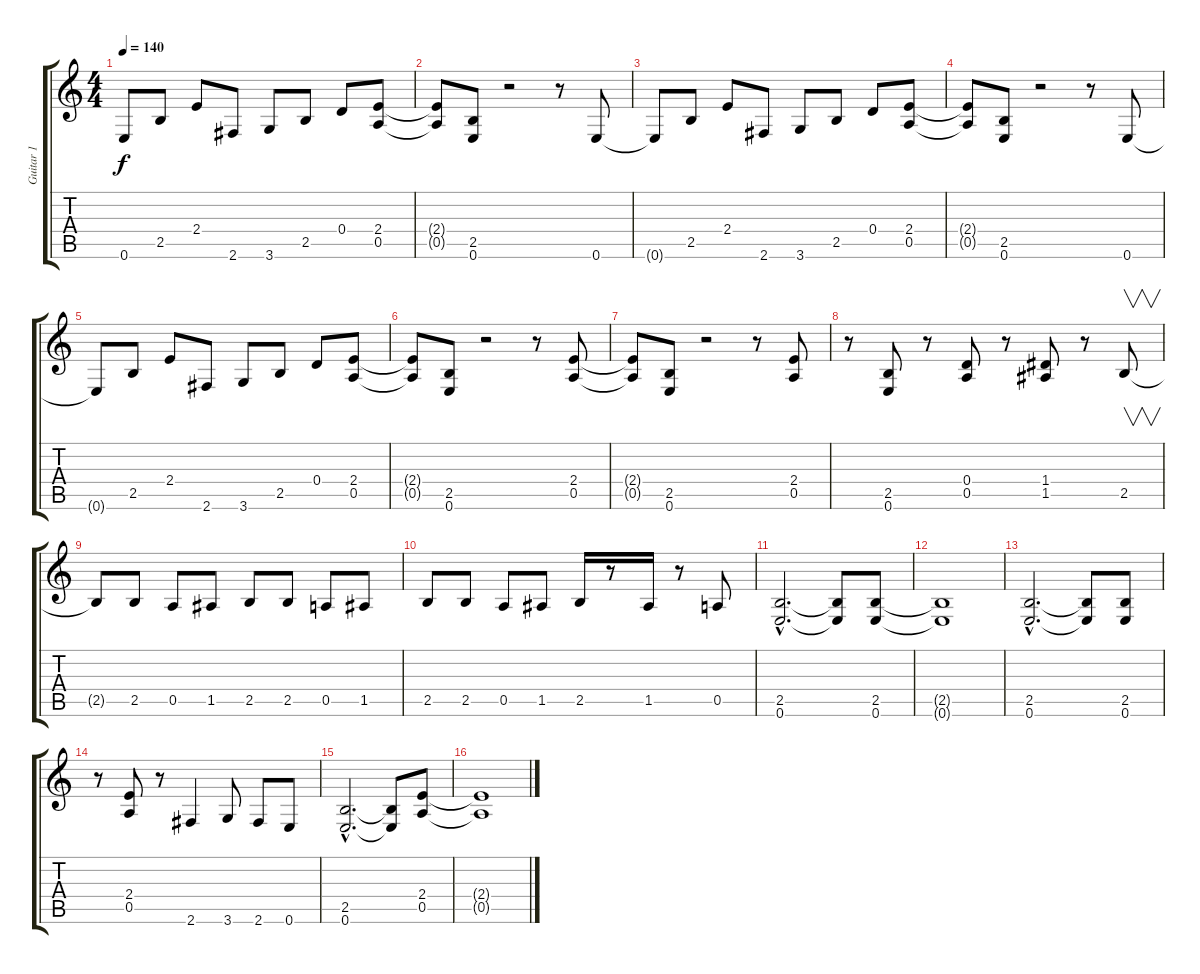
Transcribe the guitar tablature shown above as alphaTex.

\track ("Guitar 1            " "Guitar 1  ") {instrument distortionguitar}
\staff {score tabs}
\tuning (E4 B3 G3 D3 A2 E2) {hide}
\ts (4 4)
\tempo 140
\clef g2
\ks c
0.6{t}.8{dy f} 2.5.8 2.4.8 2.6.8 3.6.8 2.5.8 0.4.8 (2.4 0.5).8 |
(2.4{t} 0.5{t}).8 (2.5 0.6).8 r.2 r.8 0.6.8 |
0.6{t}.8 2.5.8 2.4.8 2.6.8 3.6.8 2.5.8 0.4.8 (2.4 0.5).8 |
(2.4{t} 0.5{t}).8 (2.5 0.6).8 r.2 r.8 0.6.8 |
0.6{t}.8 2.5.8 2.4.8 2.6.8 3.6.8 2.5.8 0.4.8 (2.4 0.5).8 |
(2.4{t} 0.5{t}).8 (2.5 0.6).8 r.2 r.8 (2.4 0.5).8 |
(2.4{t} 0.5{t}).8 (2.5 0.6).8 r.2 r.8 (2.4 0.5).8 |
r.8 (2.5 0.6).8 r.8 (0.4 0.5).8 r.8 (1.4 1.5).8 r.8 2.5.8{v} |
2.5{t}.8 2.5.8 0.5.8 1.5.8 2.5.8 2.5.8 0.5.8 1.5.8 |
2.5.8 2.5.8 0.5.8 1.5.8 2.5.16 r.8 1.5.16 r.8 0.5.8 |
(2.5{hac} 0.6{hac}).2{d} (2.5{t} 0.6{t}).8 (2.5 0.6).8 |
(2.5{t} 0.6{t}).1 |
(2.5{hac} 0.6{hac}).2{d} (2.5{t} 0.6{t}).8 (2.5 0.6).8 |
r.8 (2.4 0.5).8 r.8 2.6.4 3.6.8 2.6.8 0.6.8 |
(2.5{hac} 0.6{hac}).2{d} (2.5{t} 0.6{t}).8 (2.4 0.5).8 |
(2.4{t} 0.5{t}).1
